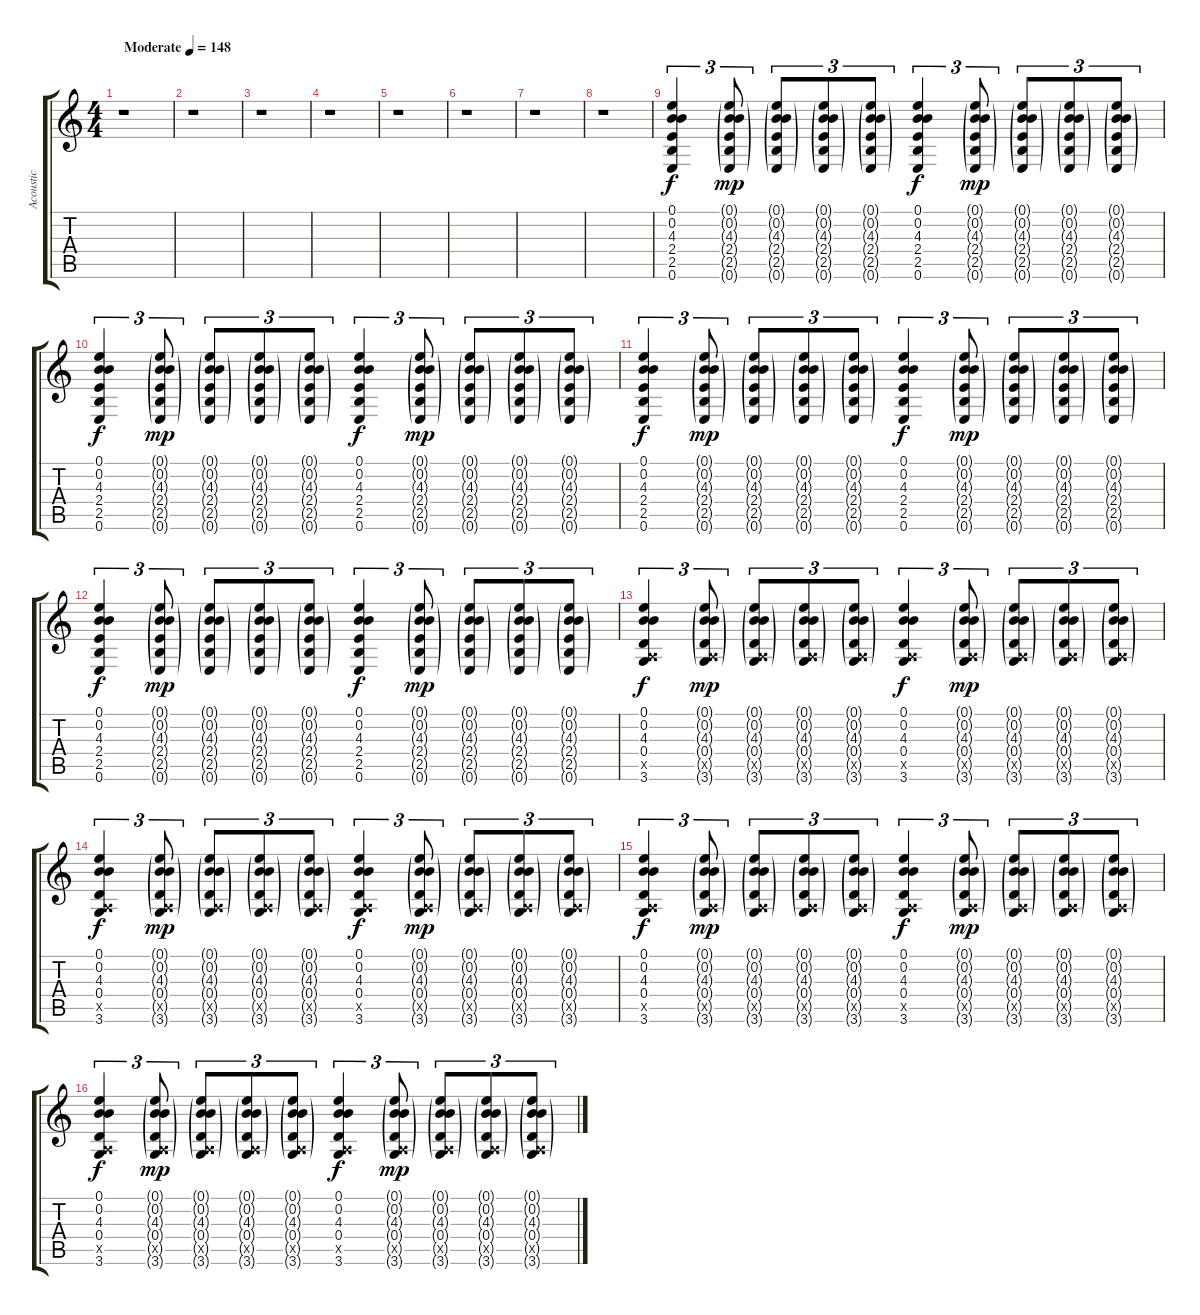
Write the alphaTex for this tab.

\track ("Acoustic" "Acoustic") {instrument acousticguitarsteel}
\staff {score tabs}
\tuning (E4 B3 G3 D3 A2 E2) {hide}
\ts (4 4)
\tempo (148 "Moderate")
\clef g2
\ks c
r.1{dy f instrument acousticguitarsteel} |
r.1 |
r.1 |
r.1 |
r.1 |
r.1 |
r.1 |
r.1 |
(0.1 0.2 4.3 2.4 2.5 0.6).4{tu (3 2)} (0.1{g} 0.2{g} 4.3{g} 2.4{g} 2.5{g} 0.6{g}).8{tu (3 2) dy mp} (0.1{g} 0.2{g} 4.3{g} 2.4{g} 2.5{g} 0.6{g}).8{tu (3 2)} (0.1{g} 0.2{g} 4.3{g} 2.4{g} 2.5{g} 0.6{g}).8{tu (3 2)} (0.1{g} 0.2{g} 4.3{g} 2.4{g} 2.5{g} 0.6{g}).8{tu (3 2)} (0.1 0.2 4.3 2.4 2.5 0.6).4{tu (3 2) dy f} (0.1{g} 0.2{g} 4.3{g} 2.4{g} 2.5{g} 0.6{g}).8{tu (3 2) dy mp} (0.1{g} 0.2{g} 4.3{g} 2.4{g} 2.5{g} 0.6{g}).8{tu (3 2)} (0.1{g} 0.2{g} 4.3{g} 2.4{g} 2.5{g} 0.6{g}).8{tu (3 2)} (0.1{g} 0.2{g} 4.3{g} 2.4{g} 2.5{g} 0.6{g}).8{tu (3 2)} |
(0.1 0.2 4.3 2.4 2.5 0.6).4{tu (3 2) dy f} (0.1{g} 0.2{g} 4.3{g} 2.4{g} 2.5{g} 0.6{g}).8{tu (3 2) dy mp} (0.1{g} 0.2{g} 4.3{g} 2.4{g} 2.5{g} 0.6{g}).8{tu (3 2)} (0.1{g} 0.2{g} 4.3{g} 2.4{g} 2.5{g} 0.6{g}).8{tu (3 2)} (0.1{g} 0.2{g} 4.3{g} 2.4{g} 2.5{g} 0.6{g}).8{tu (3 2)} (0.1 0.2 4.3 2.4 2.5 0.6).4{tu (3 2) dy f} (0.1{g} 0.2{g} 4.3{g} 2.4{g} 2.5{g} 0.6{g}).8{tu (3 2) dy mp} (0.1{g} 0.2{g} 4.3{g} 2.4{g} 2.5{g} 0.6{g}).8{tu (3 2)} (0.1{g} 0.2{g} 4.3{g} 2.4{g} 2.5{g} 0.6{g}).8{tu (3 2)} (0.1{g} 0.2{g} 4.3{g} 2.4{g} 2.5{g} 0.6{g}).8{tu (3 2)} |
(0.1 0.2 4.3 2.4 2.5 0.6).4{tu (3 2) dy f} (0.1{g} 0.2{g} 4.3{g} 2.4{g} 2.5{g} 0.6{g}).8{tu (3 2) dy mp} (0.1{g} 0.2{g} 4.3{g} 2.4{g} 2.5{g} 0.6{g}).8{tu (3 2)} (0.1{g} 0.2{g} 4.3{g} 2.4{g} 2.5{g} 0.6{g}).8{tu (3 2)} (0.1{g} 0.2{g} 4.3{g} 2.4{g} 2.5{g} 0.6{g}).8{tu (3 2)} (0.1 0.2 4.3 2.4 2.5 0.6).4{tu (3 2) dy f} (0.1{g} 0.2{g} 4.3{g} 2.4{g} 2.5{g} 0.6{g}).8{tu (3 2) dy mp} (0.1{g} 0.2{g} 4.3{g} 2.4{g} 2.5{g} 0.6{g}).8{tu (3 2)} (0.1{g} 0.2{g} 4.3{g} 2.4{g} 2.5{g} 0.6{g}).8{tu (3 2)} (0.1{g} 0.2{g} 4.3{g} 2.4{g} 2.5{g} 0.6{g}).8{tu (3 2)} |
(0.1 0.2 4.3 2.4 2.5 0.6).4{tu (3 2) dy f} (0.1{g} 0.2{g} 4.3{g} 2.4{g} 2.5{g} 0.6{g}).8{tu (3 2) dy mp} (0.1{g} 0.2{g} 4.3{g} 2.4{g} 2.5{g} 0.6{g}).8{tu (3 2)} (0.1{g} 0.2{g} 4.3{g} 2.4{g} 2.5{g} 0.6{g}).8{tu (3 2)} (0.1{g} 0.2{g} 4.3{g} 2.4{g} 2.5{g} 0.6{g}).8{tu (3 2)} (0.1 0.2 4.3 2.4 2.5 0.6).4{tu (3 2) dy f} (0.1{g} 0.2{g} 4.3{g} 2.4{g} 2.5{g} 0.6{g}).8{tu (3 2) dy mp} (0.1{g} 0.2{g} 4.3{g} 2.4{g} 2.5{g} 0.6{g}).8{tu (3 2)} (0.1{g} 0.2{g} 4.3{g} 2.4{g} 2.5{g} 0.6{g}).8{tu (3 2)} (0.1{g} 0.2{g} 4.3{g} 2.4{g} 2.5{g} 0.6{g}).8{tu (3 2)} |
(0.1 0.2 4.3 0.4 0.5{x} 3.6).4{tu (3 2) dy f} (0.1{g} 0.2{g} 4.3{g} 0.4{g} 0.5{g x} 3.6{g}).8{tu (3 2) dy mp} (0.1{g} 0.2{g} 4.3{g} 0.4{g} 0.5{g x} 3.6{g}).8{tu (3 2)} (0.1{g} 0.2{g} 4.3{g} 0.4{g} 0.5{g x} 3.6{g}).8{tu (3 2)} (0.1{g} 0.2{g} 4.3{g} 0.4{g} 0.5{g x} 3.6{g}).8{tu (3 2)} (0.1 0.2 4.3 0.4 0.5{x} 3.6).4{tu (3 2) dy f} (0.1{g} 0.2{g} 4.3{g} 0.4{g} 0.5{g x} 3.6{g}).8{tu (3 2) dy mp} (0.1{g} 0.2{g} 4.3{g} 0.4{g} 0.5{g x} 3.6{g}).8{tu (3 2)} (0.1{g} 0.2{g} 4.3{g} 0.4{g} 0.5{g x} 3.6{g}).8{tu (3 2)} (0.1{g} 0.2{g} 4.3{g} 0.4{g} 0.5{g x} 3.6{g}).8{tu (3 2)} |
(0.1 0.2 4.3 0.4 0.5{x} 3.6).4{tu (3 2) dy f} (0.1{g} 0.2{g} 4.3{g} 0.4{g} 0.5{g x} 3.6{g}).8{tu (3 2) dy mp} (0.1{g} 0.2{g} 4.3{g} 0.4{g} 0.5{g x} 3.6{g}).8{tu (3 2)} (0.1{g} 0.2{g} 4.3{g} 0.4{g} 0.5{g x} 3.6{g}).8{tu (3 2)} (0.1{g} 0.2{g} 4.3{g} 0.4{g} 0.5{g x} 3.6{g}).8{tu (3 2)} (0.1 0.2 4.3 0.4 0.5{x} 3.6).4{tu (3 2) dy f} (0.1{g} 0.2{g} 4.3{g} 0.4{g} 0.5{g x} 3.6{g}).8{tu (3 2) dy mp} (0.1{g} 0.2{g} 4.3{g} 0.4{g} 0.5{g x} 3.6{g}).8{tu (3 2)} (0.1{g} 0.2{g} 4.3{g} 0.4{g} 0.5{g x} 3.6{g}).8{tu (3 2)} (0.1{g} 0.2{g} 4.3{g} 0.4{g} 0.5{g x} 3.6{g}).8{tu (3 2)} |
(0.1 0.2 4.3 0.4 0.5{x} 3.6).4{tu (3 2) dy f} (0.1{g} 0.2{g} 4.3{g} 0.4{g} 0.5{g x} 3.6{g}).8{tu (3 2) dy mp} (0.1{g} 0.2{g} 4.3{g} 0.4{g} 0.5{g x} 3.6{g}).8{tu (3 2)} (0.1{g} 0.2{g} 4.3{g} 0.4{g} 0.5{g x} 3.6{g}).8{tu (3 2)} (0.1{g} 0.2{g} 4.3{g} 0.4{g} 0.5{g x} 3.6{g}).8{tu (3 2)} (0.1 0.2 4.3 0.4 0.5{x} 3.6).4{tu (3 2) dy f} (0.1{g} 0.2{g} 4.3{g} 0.4{g} 0.5{g x} 3.6{g}).8{tu (3 2) dy mp} (0.1{g} 0.2{g} 4.3{g} 0.4{g} 0.5{g x} 3.6{g}).8{tu (3 2)} (0.1{g} 0.2{g} 4.3{g} 0.4{g} 0.5{g x} 3.6{g}).8{tu (3 2)} (0.1{g} 0.2{g} 4.3{g} 0.4{g} 0.5{g x} 3.6{g}).8{tu (3 2)} |
(0.1 0.2 4.3 0.4 0.5{x} 3.6).4{tu (3 2) dy f} (0.1{g} 0.2{g} 4.3{g} 0.4{g} 0.5{g x} 3.6{g}).8{tu (3 2) dy mp} (0.1{g} 0.2{g} 4.3{g} 0.4{g} 0.5{g x} 3.6{g}).8{tu (3 2)} (0.1{g} 0.2{g} 4.3{g} 0.4{g} 0.5{g x} 3.6{g}).8{tu (3 2)} (0.1{g} 0.2{g} 4.3{g} 0.4{g} 0.5{g x} 3.6{g}).8{tu (3 2)} (0.1 0.2 4.3 0.4 0.5{x} 3.6).4{tu (3 2) dy f} (0.1{g} 0.2{g} 4.3{g} 0.4{g} 0.5{g x} 3.6{g}).8{tu (3 2) dy mp} (0.1{g} 0.2{g} 4.3{g} 0.4{g} 0.5{g x} 3.6{g}).8{tu (3 2)} (0.1{g} 0.2{g} 4.3{g} 0.4{g} 0.5{g x} 3.6{g}).8{tu (3 2)} (0.1{g} 0.2{g} 4.3{g} 0.4{g} 0.5{g x} 3.6{g}).8{tu (3 2)}
